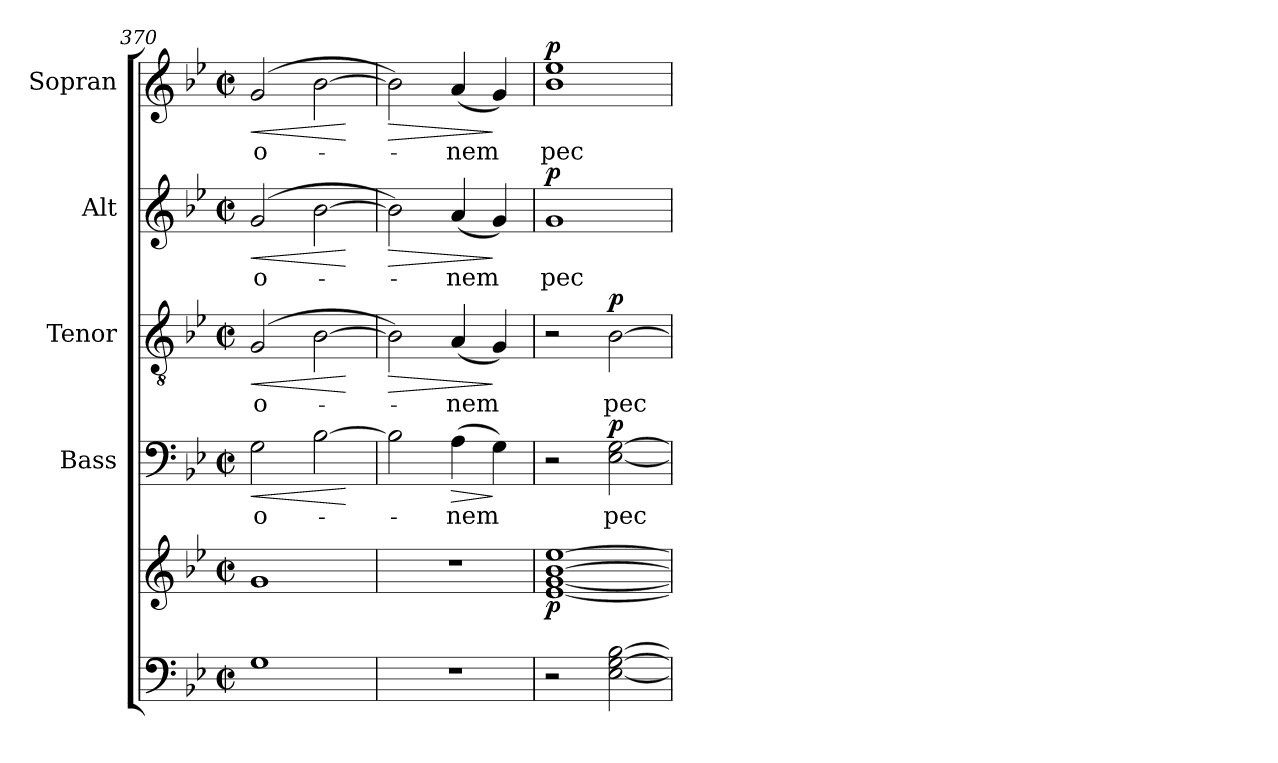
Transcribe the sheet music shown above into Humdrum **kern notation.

**kern	**kern	**dynam	**kern	**text	**dynam	**kern	**text	**dynam	**kern	**text	**dynam	**kern	**text	**dynam
*part5	*part5	*part5	*part4	*part4	*part4	*part3	*part3	*part3	*part2	*part2	*part2	*part1	*part1	*part1
*staff6	*staff5	*staff5/6	*staff4	*staff4	*staff4	*staff3	*staff3	*staff3	*staff2	*staff2	*staff2	*staff1	*staff1	*staff1
*	*	*	*I"Bass	*	*	*I"Tenor	*	*	*I"Alt	*	*	*I"Sopran	*	*
*	*	*	*I'B.	*	*	*I'T.	*	*	*I'A.	*	*	*I'S.	*	*
*clefF4	*clefG2	*	*clefF4	*	*	*clefGv2	*	*	*clefG2	*	*	*clefG2	*	*
*k[b-e-]	*k[b-e-]	*	*k[b-e-]	*	*	*k[b-e-]	*	*	*k[b-e-]	*	*	*k[b-e-]	*	*
*B-:	*B-:	*	*B-:	*	*	*B-:	*	*	*B-:	*	*	*B-:	*	*
*M2/2	*M2/2	*	*M2/2	*	*	*M2/2	*	*	*M2/2	*	*	*M2/2	*	*
*met(c|)	*met(c|)	*	*met(c|)	*	*	*met(c|)	*	*	*met(c|)	*	*	*met(c|)	*	*
=370	=370	=370	=370	=370	=370	=370	=370	=370	=370	=370	=370	=370	=370	=370
!	!	!	!	!LO:LY:b	!LO:HP:b	!	!LO:LY:b	!LO:HP:b	!	!LO:LY:b	!LO:HP:b	!	!LO:LY:b	!LO:HP:b
1G	1g	.	2G\	-o-	<	(2G/	-o-	<	(2g/	-o-	<	(2g/	-o-	<
.	.	.	[2B-\	.	.	[2B-\	.	.	[2b-\	.	.	[2b-\	.	.
.	.	.	.	.	[	.	.	[	.	.	[	.	.	[
=371	=371	=371	=371	=371	=371	=371	=371	=371	=371	=371	=371	=371	=371	=371
!	!	!	!	!	!	!	!	!LO:HP:b	!	!	!LO:HP:b	!	!	!LO:HP:b
1r	1r	.	2B-\]	.	.	2B-\])	.	>	2b-\])	.	>	2b-\])	.	>
!	!	!	!	!LO:LY:b	!LO:HP:b	!	!LO:LY:b	!	!	!LO:LY:b	!	!	!LO:LY:b	!
.	.	.	(>4A\	-nem	>	(<4A/	-nem	.	(<4a/	-nem	.	(<4a/	-nem	.
.	.	.	4G\)	.	]	4G/)	.	]	4g/)	.	]	4g/)	.	]
!!LO:PB:g=z
=372	=372	=372	=372	=372	=372	=372	=372	=372	=372	=372	=372	=372	=372	=372
!	!	!LO:DY:b	!	!	!	!	!	!	!	!LO:LY:b	!LO:DY:a	!	!LO:LY:b	!LO:DY:a
2r	[1e- [1g [1b- [1ee-	p	2r	.	.	2r	.	.	1g	pec-	p	1b- 1ee-	pec-	p
!	!	!	!	!LO:LY:b	!LO:DY:a	!	!LO:LY:b	!LO:DY:a	!	!	!	!	!	!
[2E-\ [2G\ [2B-\	.	.	[2E-\ [2G\	pec-	p	[2B-\	pec-	p	.	.	.	.	.	.
=	=	=	=	=	=	=	=	=	=	=	=	=	=	=
*-	*-	*-	*-	*-	*-	*-	*-	*-	*-	*-	*-	*-	*-	*-
